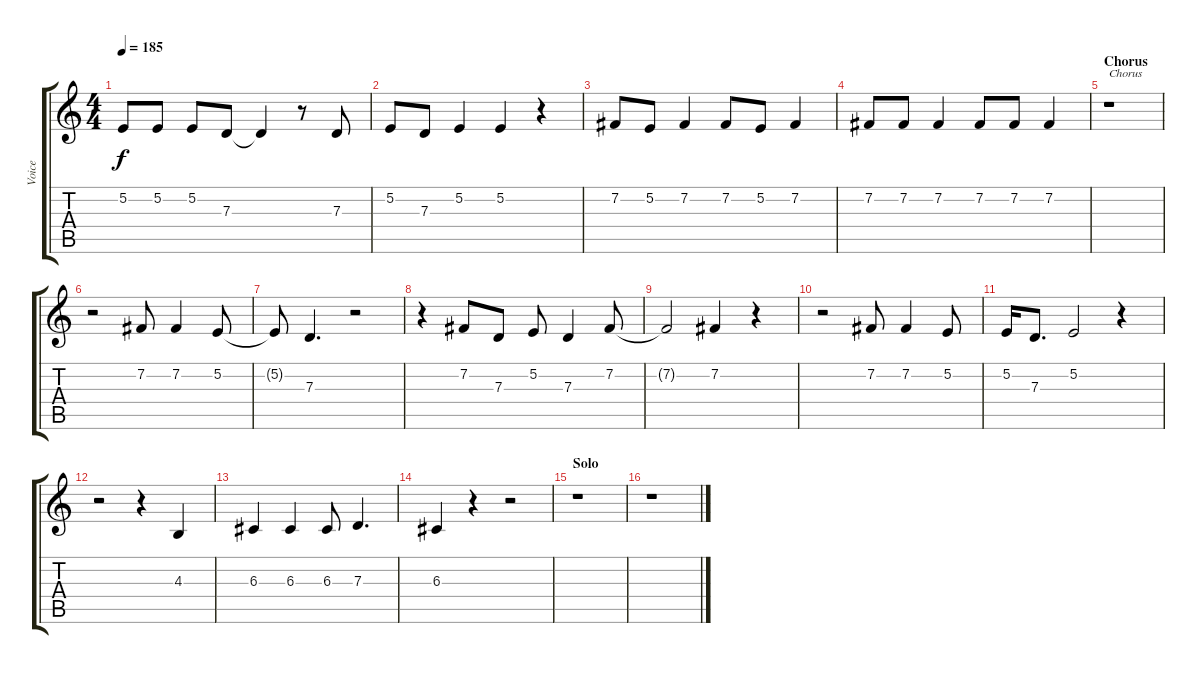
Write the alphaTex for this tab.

\track ("Voice" "Voice") {instrument cello}
\staff {score tabs}
\tuning (E4 B3 G3 D3 A2 E2) {hide}
\ts (4 4)
\tempo 185
\clef g2
\ks c
5.2{t}.8{dy f} 5.2.8 5.2.8 7.3.8 7.3{t}.4 r.8 7.3.8 |
5.2.8 7.3.8 5.2.4 5.2.4 r.4 |
7.2.8 5.2.8 7.2.4 7.2.8 5.2.8 7.2.4 |
7.2.8 7.2.8 7.2.4 7.2.8 7.2.8 7.2.4 |
\section ("" "Chorus")
r.1{txt "Chorus"} |
r.2 7.2.8 7.2.4 5.2.8 |
5.2{t}.8 7.3.4{d} r.2 |
r.4 7.2.8 7.3.8 5.2.8 7.3.4 7.2.8 |
7.2{t}.2 7.2.4 r.4 |
r.2 7.2.8 7.2.4 5.2.8 |
5.2.16 7.3.8{d} 5.2.2 r.4 |
r.2 r.4 4.3.4 |
6.3.4 6.3.4 6.3.8 7.3.4{d} |
6.3.4 r.4 r.2 |
\section ("" "Solo")
r.1 |
r.1
